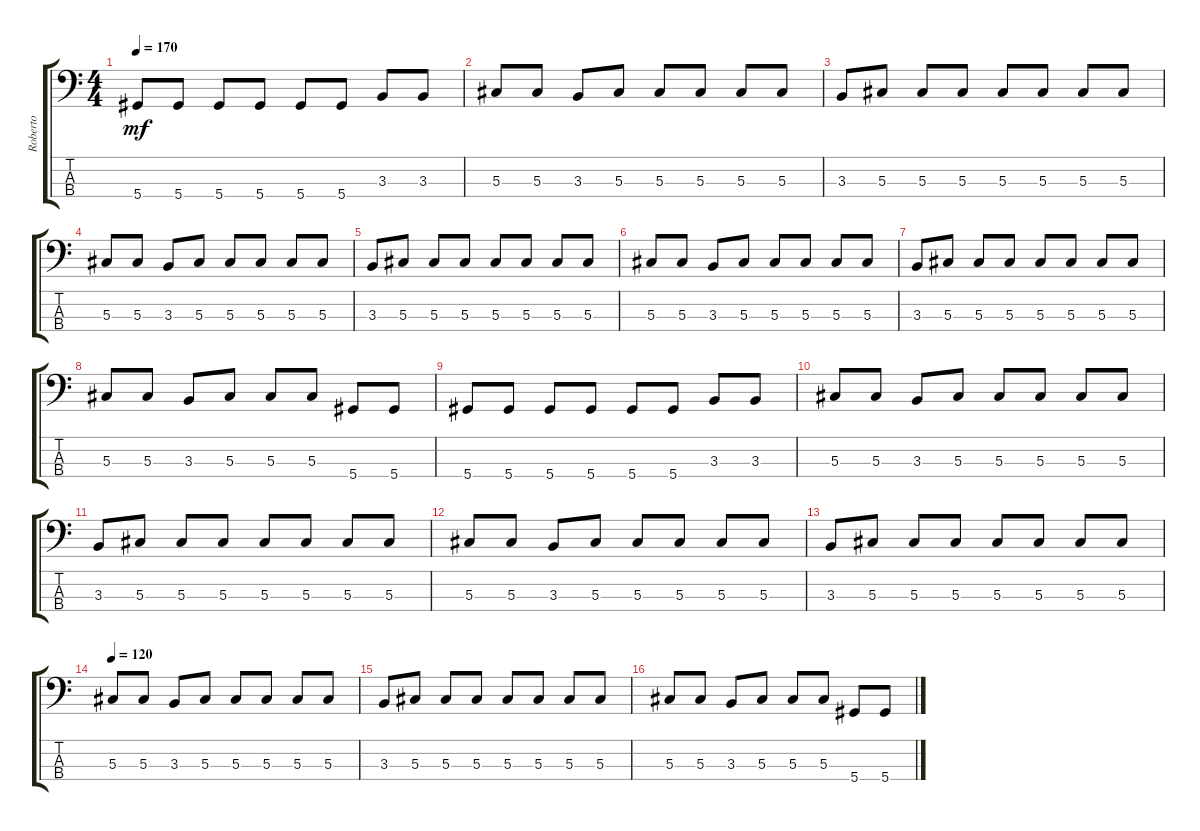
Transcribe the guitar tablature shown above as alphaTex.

\track ("Roberto" "Roberto") {instrument electricbassfinger}
\staff {score tabs}
\tuning (Gb2 Db2 Ab1 Eb1) {hide}
\ts (4 4)
\tempo 170
\clef f4
\ks c
5.4.8{dy mf} 5.4.8 5.4.8 5.4.8 5.4.8 5.4.8 3.3.8 3.3.8 |
5.3.8{volume 10} 5.3.8 3.3.8 5.3.8 5.3.8 5.3.8 5.3.8 5.3.8 |
3.3.8 5.3.8 5.3.8 5.3.8 5.3.8 5.3.8 5.3.8 5.3.8 |
5.3.8 5.3.8 3.3.8 5.3.8 5.3.8 5.3.8 5.3.8 5.3.8 |
3.3.8 5.3.8 5.3.8 5.3.8 5.3.8 5.3.8 5.3.8 5.3.8 |
5.3.8{volume 5} 5.3.8 3.3.8 5.3.8 5.3.8 5.3.8 5.3.8 5.3.8 |
3.3.8 5.3.8 5.3.8 5.3.8 5.3.8 5.3.8 5.3.8 5.3.8 |
5.3.8 5.3.8 3.3.8 5.3.8 5.3.8 5.3.8 5.4.8 5.4.8 |
5.4.8 5.4.8 5.4.8 5.4.8 5.4.8 5.4.8 3.3.8 3.3.8 |
5.3.8 5.3.8 3.3.8 5.3.8 5.3.8 5.3.8 5.3.8 5.3.8 |
3.3.8 5.3.8 5.3.8 5.3.8 5.3.8 5.3.8 5.3.8 5.3.8 |
5.3.8 5.3.8 3.3.8 5.3.8 5.3.8 5.3.8 5.3.8 5.3.8 |
3.3.8 5.3.8 5.3.8 5.3.8 5.3.8 5.3.8 5.3.8 5.3.8 |
\tempo 120
5.3.8{volume 0} 5.3.8 3.3.8 5.3.8 5.3.8 5.3.8 5.3.8 5.3.8 |
3.3.8 5.3.8 5.3.8 5.3.8 5.3.8 5.3.8 5.3.8 5.3.8 |
5.3.8 5.3.8 3.3.8 5.3.8 5.3.8 5.3.8 5.4.8 5.4.8
